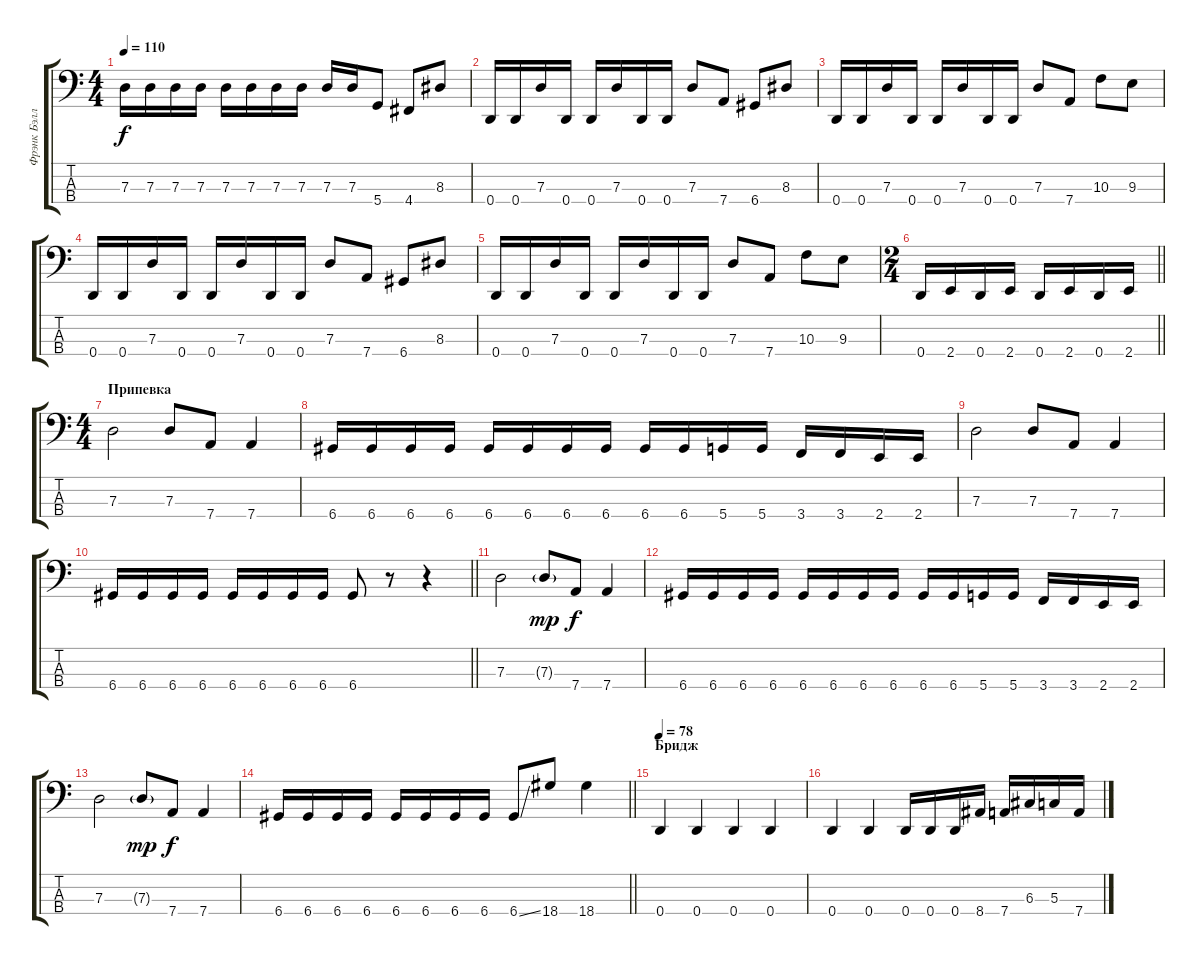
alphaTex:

\track ("Фрэнк Бэлло" "Фрэнк Бэлл") {instrument electricbasspick}
\staff {score tabs}
\tuning (F2 C2 G1 D1) {hide}
\ts (4 4)
\tempo 110
\clef f4
\ks c
7.3.16{dy f} 7.3.16 7.3.16 7.3.16 7.3.16 7.3.16 7.3.16 7.3.16 7.3.16 7.3.16 5.4.8 4.4.8 8.3.8 |
0.4.16 0.4.16 7.3.16 0.4.16 0.4.16 7.3.16 0.4.16 0.4.16 7.3.8 7.4.8 6.4.8 8.3.8 |
0.4.16 0.4.16 7.3.16 0.4.16 0.4.16 7.3.16 0.4.16 0.4.16 7.3.8 7.4.8 10.3.8 9.3.8 |
0.4.16 0.4.16 7.3.16 0.4.16 0.4.16 7.3.16 0.4.16 0.4.16 7.3.8 7.4.8 6.4.8 8.3.8 |
0.4.16 0.4.16 7.3.16 0.4.16 0.4.16 7.3.16 0.4.16 0.4.16 7.3.8 7.4.8 10.3.8 9.3.8 |
\ts (2 4)
\barLineRight lightlight
0.4.16 2.4.16 0.4.16 2.4.16 0.4.16 2.4.16 0.4.16 2.4.16 |
\ts (4 4)
\section ("" "Припевка")
7.3.2{instrument electricbasspick} 7.3.8 7.4.8 7.4.4 |
6.4.16 6.4.16 6.4.16 6.4.16 6.4.16 6.4.16 6.4.16 6.4.16 6.4.16 6.4.16 5.4.16 5.4.16 3.4.16 3.4.16 2.4.16 2.4.16 |
7.3.2 7.3.8 7.4.8 7.4.4 |
\barLineRight lightlight
6.4.16 6.4.16 6.4.16 6.4.16 6.4.16 6.4.16 6.4.16 6.4.16 6.4.8 r.8 r.4 |
7.3.2 7.3{g}.8{dy mp} 7.4.8{dy f} 7.4.4 |
6.4.16 6.4.16 6.4.16 6.4.16 6.4.16 6.4.16 6.4.16 6.4.16 6.4.16 6.4.16 5.4.16 5.4.16 3.4.16 3.4.16 2.4.16 2.4.16 |
7.3.2 7.3{g}.8{dy mp} 7.4.8{dy f} 7.4.4 |
\barLineRight lightlight
6.4.16 6.4.16 6.4.16 6.4.16 6.4.16 6.4.16 6.4.16 6.4.16 6.4{ss}.8 18.4.8 18.4.4 |
\section ("" "Бридж")
\tempo 78
0.4.4{instrument slapbass1} 0.4.4 0.4.4 0.4.4 |
0.4.4 0.4.4 0.4.16 0.4.16 0.4.16 8.4.16{instrument electricbasspick} 7.4.16 6.3.16 5.3.16 7.4.16
